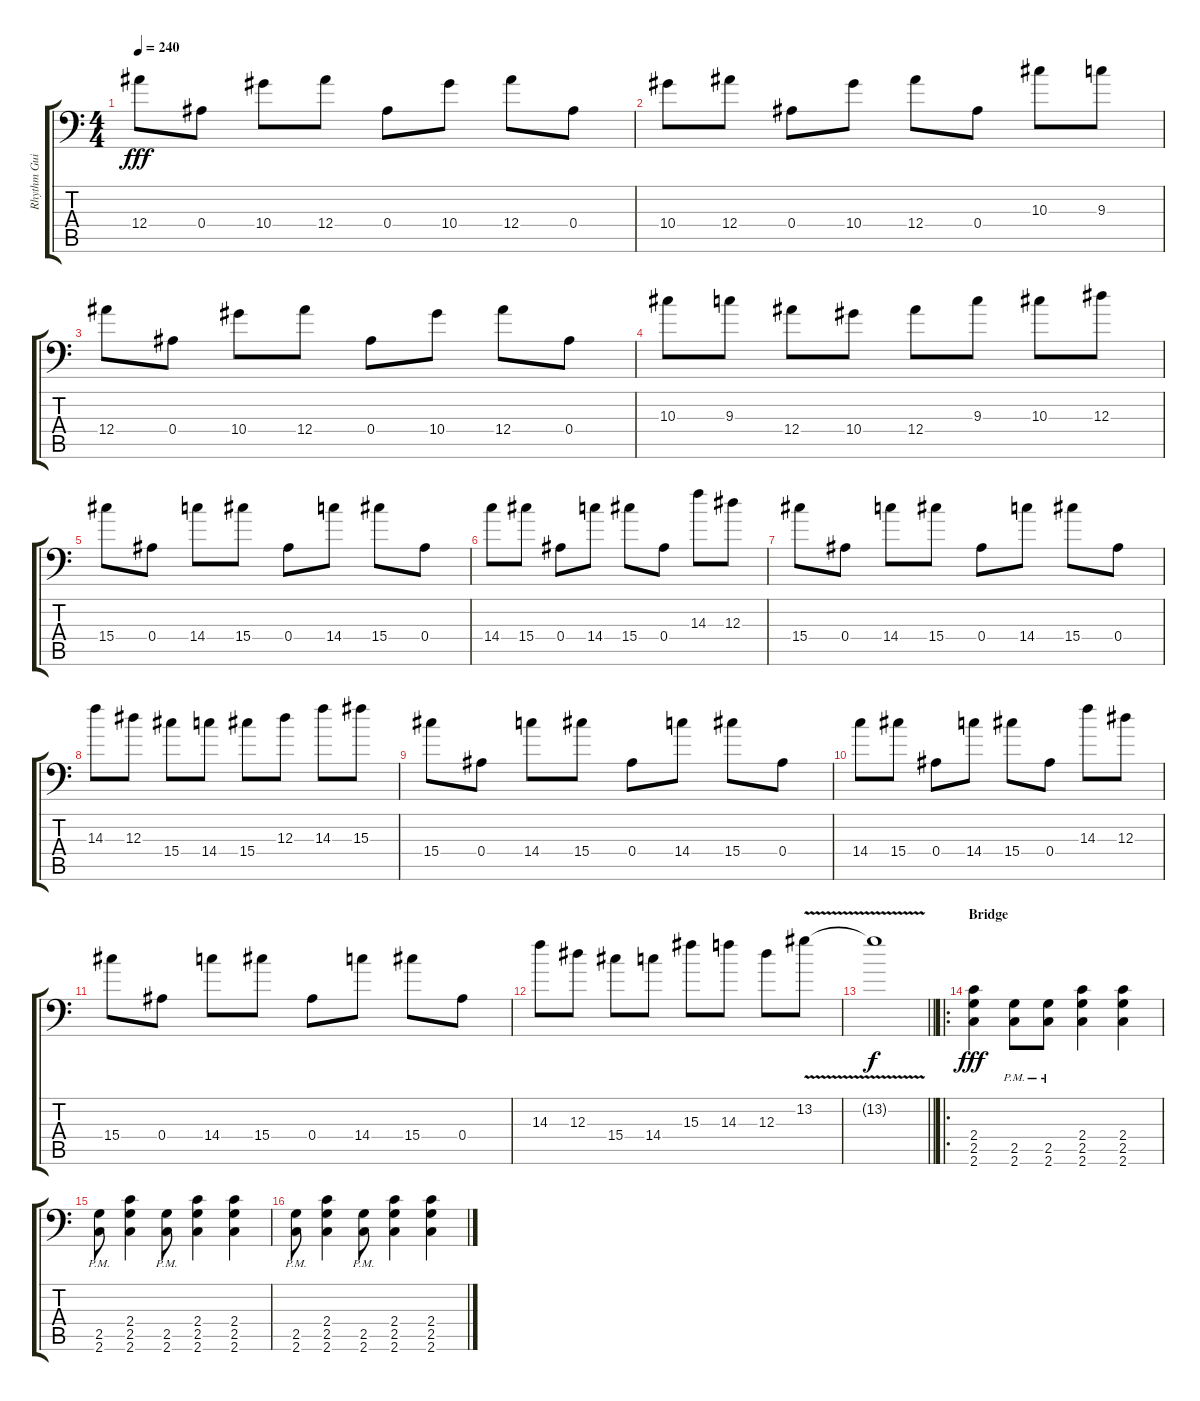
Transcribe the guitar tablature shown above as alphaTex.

\track ("Rhythm Guitar" "Rhythm Gui") {instrument distortionguitar}
\staff {score tabs}
\tuning (C4 G3 Eb3 Bb2 F2 Bb1) {hide}
\ts (4 4)
\tempo 240
\clef f4
\ks c
12.4.8{dy fff} 0.4.8 10.4.8 12.4.8 0.4.8 10.4.8 12.4.8 0.4.8 |
10.4.8 12.4.8 0.4.8 10.4.8 12.4.8 0.4.8 10.3.8 9.3.8 |
12.4.8 0.4.8 10.4.8 12.4.8 0.4.8 10.4.8 12.4.8 0.4.8 |
10.3.8 9.3.8 12.4.8 10.4.8 12.4.8 9.3.8 10.3.8 12.3.8 |
15.4.8 0.4.8 14.4.8 15.4.8 0.4.8 14.4.8 15.4.8 0.4.8 |
14.4.8 15.4.8 0.4.8 14.4.8 15.4.8 0.4.8 14.3.8 12.3.8 |
15.4.8 0.4.8 14.4.8 15.4.8 0.4.8 14.4.8 15.4.8 0.4.8 |
14.3.8 12.3.8 15.4.8 14.4.8 15.4.8 12.3.8 14.3.8 15.3.8 |
15.4.8 0.4.8 14.4.8 15.4.8 0.4.8 14.4.8 15.4.8 0.4.8 |
14.4.8 15.4.8 0.4.8 14.4.8 15.4.8 0.4.8 14.3.8 12.3.8 |
15.4.8 0.4.8 14.4.8 15.4.8 0.4.8 14.4.8 15.4.8 0.4.8 |
14.3.8 12.3.8 15.4.8 14.4.8 15.3.8 14.3.8 12.3.8 13.2{v}.8 |
\barLineRight lightlight
13.2{t}.1{dy f} |
\ro
\section ("" "Bridge")
(2.4 2.5 2.6).4{dy fff} (2.5{pm} 2.6{pm}).8 (2.5{pm} 2.6{pm}).8 (2.4 2.5 2.6).4 (2.4 2.5 2.6).4 |
(2.5{pm} 2.6{pm}).8 (2.4 2.5 2.6).4 (2.5{pm} 2.6{pm}).8 (2.4 2.5 2.6).4 (2.4 2.5 2.6).4 |
(2.5{pm} 2.6{pm}).8 (2.4 2.5 2.6).4 (2.5{pm} 2.6{pm}).8 (2.4 2.5 2.6).4 (2.4 2.5 2.6).4
